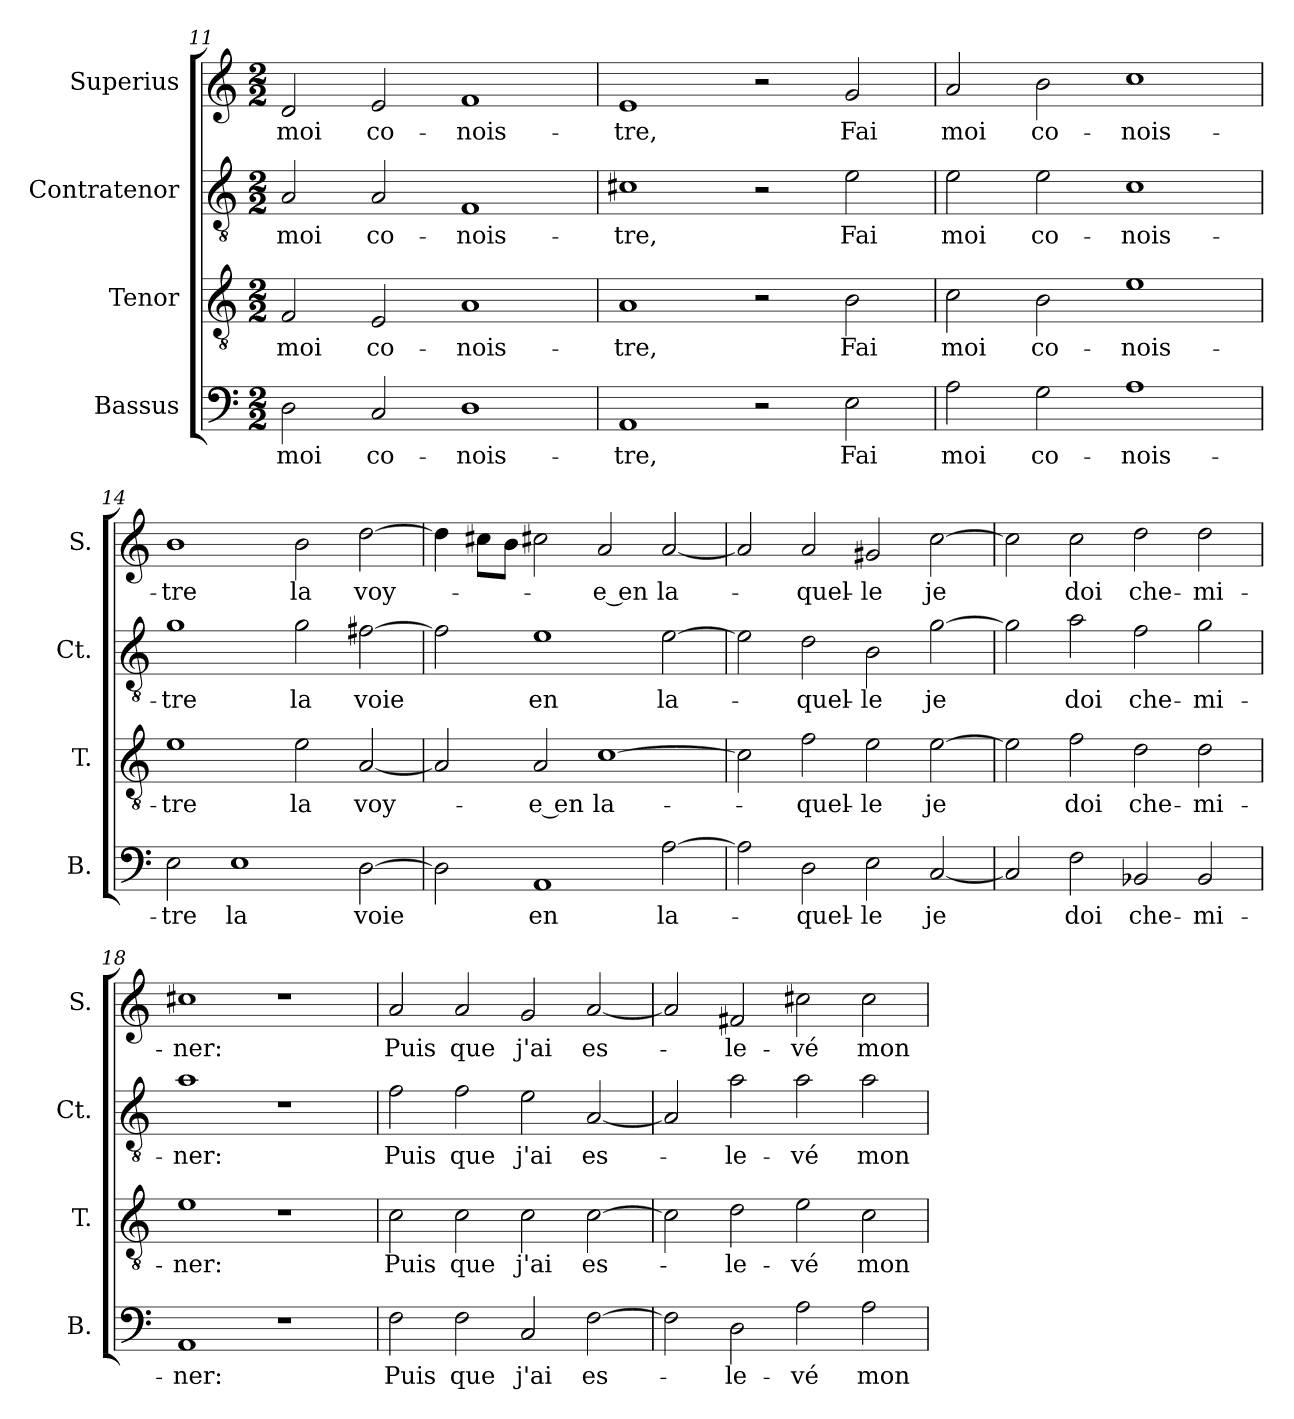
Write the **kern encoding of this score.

**kern	**text	**kern	**text	**kern	**text	**kern	**text
*part4	*part4	*part3	*part3	*part2	*part2	*part1	*part1
*staff4	*staff4	*staff3	*staff3	*staff2	*staff2	*staff1	*staff1
*I"Bassus	*	*I"Tenor	*	*I"Contratenor	*	*I"Superius	*
*I'B.	*	*I'T.	*	*I'Ct.	*	*I'S.	*
*clefF4	*	*clefGv2	*	*clefGv2	*	*clefG2	*
*	*	*ITrd7c12	*	*ITrd7c12	*	*	*
*k[]	*	*k[]	*	*k[]	*	*k[]	*
*C:	*	*C:	*	*C:	*	*C:	*
*M2/2	*	*M2/2	*	*M2/2	*	*M2/2	*
=11	=11	=11	=11	=11	=11	=11	=11
2D\	moi	2FF/	moi	2AA/	moi	2d/	moi
2C/	co-	2EE/	co-	2AA/	co-	2e/	co-
1D\	-nois-	1AA/	-nois-	1FF/	-nois-	1f/	-nois-
=12	=12	=12	=12	=12	=12	=12	=12
1AA/	-tre,	1AA/	-tre,	1C#X\	-tre,	1e/	-tre,
2r	.	2r	.	2r	.	2r	.
2E\	Fai	2BB\	Fai	2E\	Fai	2g/	Fai
=13	=13	=13	=13	=13	=13	=13	=13
2A\	moi	2C\	moi	2E\	moi	2a/	moi
2G\	co-	2BB\	co-	2E\	co-	2b\	co-
1A\	-nois-	1E\	-nois-	1C\	-nois-	1cc\	-nois-
=14	=14	=14	=14	=14	=14	=14	=14
2E\	-tre	1E\	-tre	1G\	-tre	1b\	-tre
1E\	la	.	.	.	.	.	.
.	.	2E\	la	2G\	la	2b\	la
[2D\	voie	[2AA/	voy-	[2F#X\	voie	[2dd\	voy-
!!LO:LB:g=z
=15	=15	=15	=15	=15	=15	=15	=15
2D\]	.	2AA/]	.	2F#\]	.	4dd\]	.
.	.	.	.	.	.	8cc#X\L	.
.	.	.	.	.	.	8b\J	.
1AA/	en	2AA/	-e en	1E\	en	2cc#X\	.
.	.	[1C\	la-	.	.	2a/	-e en
[2A\	la-	.	.	[2E\	la-	[2a/	la-
=16	=16	=16	=16	=16	=16	=16	=16
2A\]	.	2C\]	.	2E\]	.	2a/]	.
2D\	-quel-	2F\	-quel-	2D\	-quel-	2a/	-quel-
2E\	-le	2E\	-le	2BB\	-le	2g#X/	-le
[2C/	je	[2E\	je	[2G\	je	[2cc\	je
=17	=17	=17	=17	=17	=17	=17	=17
2C/]	.	2E\]	.	2G\]	.	2cc\]	.
2F\	doi	2F\	doi	2A\	doi	2cc\	doi
2BB-X/	che-	2D\	che-	2F\	che-	2dd\	che-
2BB-/	-mi-	2D\	-mi-	2G\	-mi-	2dd\	-mi-
=18	=18	=18	=18	=18	=18	=18	=18
1AA/	-ner:	1E\	-ner:	1A\	-ner:	1cc#X\	-ner:
1r	.	1r	.	1r	.	1r	.
!!LO:PB:g=z
=19	=19	=19	=19	=19	=19	=19	=19
2F\	Puis	2C\	Puis	2F\	Puis	2a/	Puis
2F\	que	2C\	que	2F\	que	2a/	que
2C/	j'ai	2C\	j'ai	2E\	j'ai	2g/	j'ai
[2F\	es-	[2C\	es-	[2AA/	es-	[2a/	es-
=20	=20	=20	=20	=20	=20	=20	=20
2F\]	.	2C\]	.	2AA/]	.	2a/]	.
2D\	-le-	2D\	-le-	2A\	-le-	2f#X/	-le-
2A\	-vé	2E\	-vé	2A\	-vé	2cc#X\	-vé
2A\	mon	2C\	mon	2A\	mon	2cc#\	mon
=	=	=	=	=	=	=	=
*-	*-	*-	*-	*-	*-	*-	*-
